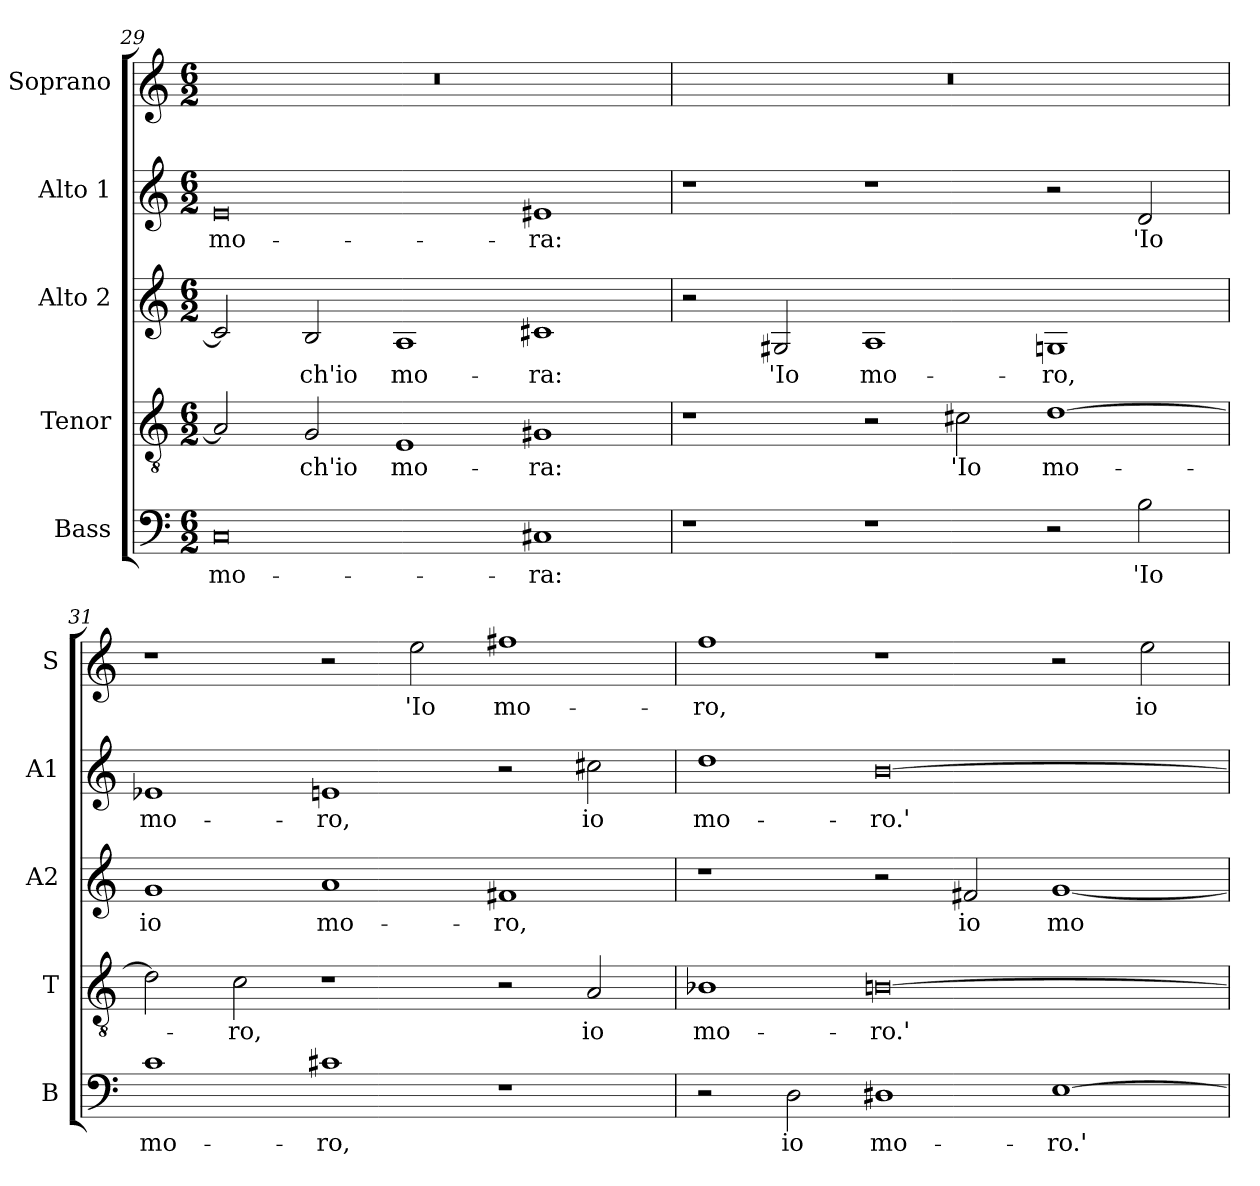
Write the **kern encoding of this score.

**kern	**text	**kern	**text	**kern	**text	**kern	**text	**kern	**text
*part5	*part5	*part4	*part4	*part3	*part3	*part2	*part2	*part1	*part1
*staff5	*staff5	*staff4	*staff4	*staff3	*staff3	*staff2	*staff2	*staff1	*staff1
*I"Bass	*	*I"Tenor	*	*I"Alto 2	*	*I"Alto 1	*	*I"Soprano	*
*I'B	*	*I'T	*	*I'A2	*	*I'A1	*	*I'S	*
!!LO:LB:g=z
*clefF4	*	*clefGv2	*	*clefG2	*	*clefG2	*	*clefG2	*
*	*	*ITrd7c12	*	*	*	*	*	*	*
*k[]	*	*k[]	*	*k[]	*	*k[]	*	*k[]	*
*C:	*	*C:	*	*C:	*	*C:	*	*C:	*
*M6/2	*	*M6/2	*	*M6/2	*	*M6/2	*	*M6/2	*
=29	=29	=29	=29	=29	=29	=29	=29	=29	=29
!	!LO:LY:b:color=#000000	!	!	!	!	!	!	!	!
!	!	!	!	!	!	!	!LO:LY:b:color=#000000	!LO:N:vis=1	!
0Ci	mo-	2AAi/]	.	2ci/]	.	0ei	mo-	0.r	.
!	!	!	!LO:LY:b:color=#000000	!	!	!	!	!	!
!	!	!	!	!	!LO:LY:b:color=#000000	!	!	!	!
.	.	2GGi/	ch'io	2Bi/	ch'io	.	.	.	.
!	!	!	!LO:LY:b:color=#000000	!	!	!	!	!	!
!	!	!	!	!	!LO:LY:b:color=#000000	!	!	!	!
.	.	1EEi	mo-	1Ai	mo-	.	.	.	.
!	!LO:LY:b:color=#000000	!	!	!	!	!	!	!	!
!	!	!	!LO:LY:b:color=#000000	!	!	!	!	!	!
!	!	!	!	!	!LO:LY:b:color=#000000	!	!	!	!
!	!	!	!	!	!	!	!LO:LY:b:color=#000000	!	!
1C#Xi	-ra:	1GG#Xi	-ra:	1c#Xi	-ra:	1e#Xi	-ra:	.	.
=30	=30	=30	=30	=30	=30	=30	=30	=30	=30
!	!	!	!	!	!	!	!	!LO:N:vis=1	!
1r	.	1r	.	2r	.	1r	.	0.r	.
!	!	!	!	!	!LO:LY:b:color=#000000	!	!	!	!
.	.	.	.	2G#Xi/	'Io	.	.	.	.
!	!	!	!	!	!LO:LY:b:color=#000000	!	!	!	!
1r	.	2r	.	1Ai	mo-	1r	.	.	.
!	!	!	!LO:LY:b:color=#000000	!	!	!	!	!	!
.	.	2C#Xi\	'Io	.	.	.	.	.	.
!	!	!	!LO:LY:b:color=#000000	!	!	!	!	!	!
!	!	!	!	!	!LO:LY:b:color=#000000	!	!	!	!
2r	.	[1Di	mo-	1Gni	-ro,	2r	.	.	.
!	!LO:LY:b:color=#000000	!	!	!	!	!	!	!	!
!	!	!	!	!	!	!	!LO:LY:b:color=#000000	!	!
2Bi\	'Io	.	.	.	.	2di/	'Io	.	.
!!LO:PB:g=z
=31	=31	=31	=31	=31	=31	=31	=31	=31	=31
!	!LO:LY:b:color=#000000	!	!	!	!	!	!	!	!
!	!	!	!	!	!LO:LY:b:color=#000000	!	!	!	!
!	!	!	!	!	!	!	!LO:LY:b:color=#000000	!	!
1ci	mo-	2Di\]	.	1gi	io	1e-Xi	mo-	1r	.
!	!	!	!LO:LY:b:color=#000000	!	!	!	!	!	!
.	.	2Ci\	-ro,	.	.	.	.	.	.
!	!LO:LY:b:color=#000000	!	!	!	!	!	!	!	!
!	!	!	!	!	!LO:LY:b:color=#000000	!	!	!	!
!	!	!	!	!	!	!	!LO:LY:b:color=#000000	!	!
1c#Xi	-ro,	1r	.	1ai	mo-	1eni	-ro,	2r	.
!	!	!	!	!	!	!	!	!	!LO:LY:b:color=#000000
.	.	.	.	.	.	.	.	2eei\	'Io
!	!	!	!	!	!LO:LY:b:color=#000000	!	!	!	!
!	!	!	!	!	!	!	!	!	!LO:LY:b:color=#000000
1r	.	2r	.	1f#Xi	-ro,	2r	.	1ff#Xi	mo-
!	!	!	!LO:LY:b:color=#000000	!	!	!	!	!	!
!	!	!	!	!	!	!	!LO:LY:b:color=#000000	!	!
.	.	2AAi/	io	.	.	2cc#Xi\	io	.	.
=32	=32	=32	=32	=32	=32	=32	=32	=32	=32
!	!	!	!LO:LY:b:color=#000000	!	!	!	!	!	!
!	!	!	!	!	!	!	!LO:LY:b:color=#000000	!	!
!	!	!	!	!	!	!	!	!	!LO:LY:b:color=#000000
2r	.	1BB-Xi	mo-	1r	.	1ddi	mo-	1ffi	-ro,
!	!LO:LY:b:color=#000000	!	!	!	!	!	!	!	!
2Di\	io	.	.	.	.	.	.	.	.
!	!LO:LY:b:color=#000000	!	!	!	!	!	!	!	!
!	!	!	!LO:LY:b:color=#000000	!	!	!	!	!	!
!	!	!	!	!	!	!	!LO:LY:b:color=#000000	!	!
1D#Xi	mo-	[0BBni	-ro.'	2r	.	[0bi	-ro.'	1r	.
!	!	!	!	!	!LO:LY:b:color=#000000	!	!	!	!
.	.	.	.	2f#Xi/	io	.	.	.	.
!	!LO:LY:b:color=#000000	!	!	!	!	!	!	!	!
!	!	!	!	!	!LO:LY:b:color=#000000	!	!	!	!
[1Ei	-ro.'	.	.	[1gi	mo-	.	.	2r	.
!	!	!	!	!	!	!	!	!	!LO:LY:b:color=#000000
.	.	.	.	.	.	.	.	2eei\	io
=	=	=	=	=	=	=	=	=	=
*-	*-	*-	*-	*-	*-	*-	*-	*-	*-
